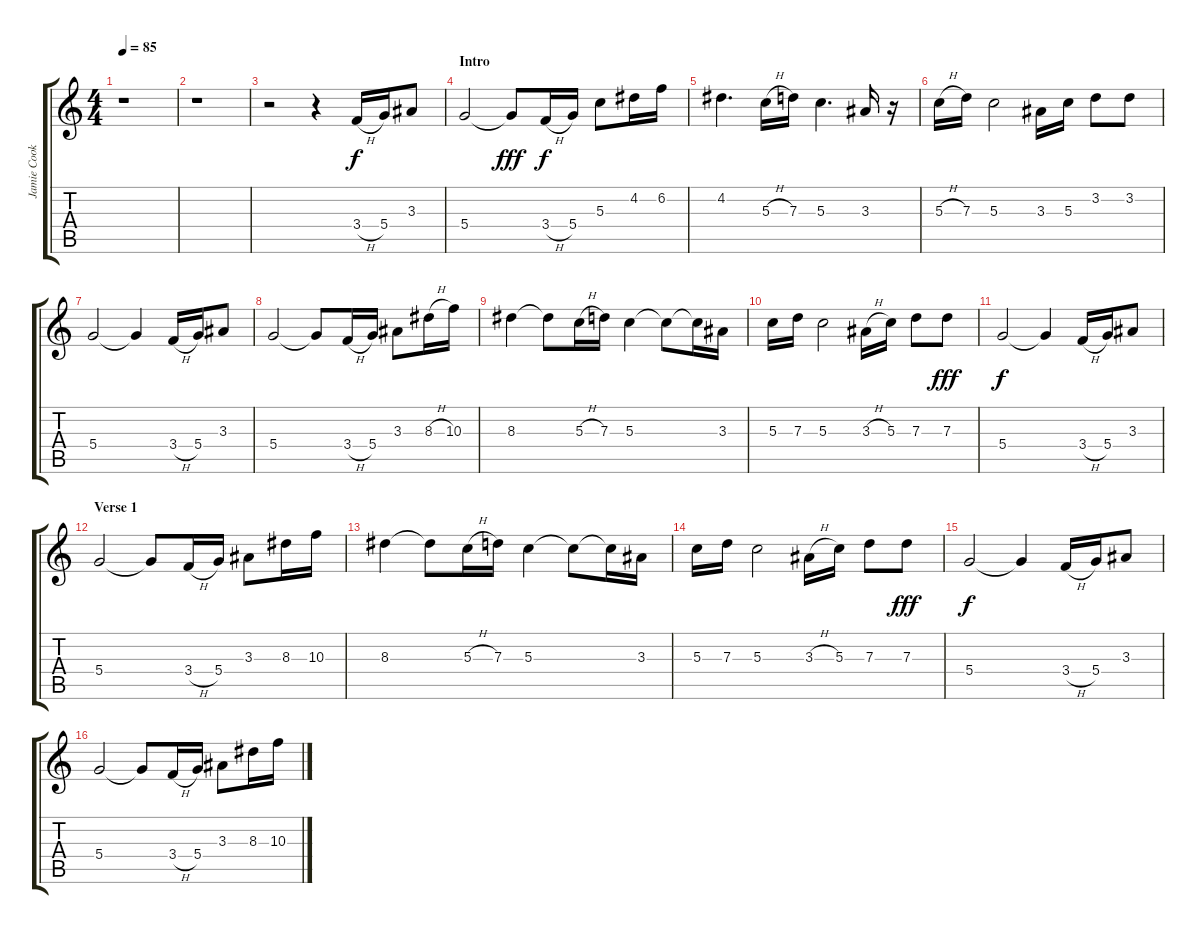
\track ("Jamie Cook - Lead Guitar" "Jamie Cook") {instrument distortionguitar}
\staff {score tabs}
\tuning (E4 B3 G3 D3 A2 E2) {hide}
\ts (4 4)
\tempo 85
\clef g2
\ks c
r.1{dy f instrument distortionguitar} |
r.1 |
r.2 r.4 3.4{h}.16 5.4.16 3.3.8 |
\section ("" "Intro")
5.4.2 5.4{t}.8{dy fff} 3.4{h}.16{dy f} 5.4.16 5.3.8 4.2.16 6.2.16 |
4.2.4{d} 5.3{h}.16 7.3.16 5.3.4{d} 3.3.16 r.16 |
5.3{h}.16 7.3.16 5.3.2 3.3.16 5.3.16 3.2.8 3.2.8 |
5.4.2 5.4{t}.4 3.4{h}.16 5.4.16 3.3.8 |
5.4.2 5.4{t}.8 3.4{h}.16 5.4.16 3.3.8 8.3{h}.16 10.3.16 |
8.3.4 8.3{t}.8 5.3{h}.16 7.3.16 5.3.4 5.3{t}.8 5.3{t}.16 3.3.16 |
5.3.16 7.3.16 5.3.2 3.3{h}.16 5.3.16 7.3.8 7.3.8{dy fff} |
5.4.2{dy f} 5.4{t}.4 3.4{h}.16 5.4.16 3.3.8 |
\section ("" "Verse 1")
5.4.2 5.4{t}.8 3.4{h}.16 5.4.16 3.3.8 8.3.16 10.3.16 |
8.3.4 8.3{t}.8 5.3{h}.16 7.3.16 5.3.4 5.3{t}.8 5.3{t}.16 3.3.16 |
5.3.16 7.3.16 5.3.2 3.3{h}.16 5.3.16 7.3.8 7.3.8{dy fff} |
5.4.2{dy f} 5.4{t}.4 3.4{h}.16 5.4.16 3.3.8 |
5.4.2 5.4{t}.8 3.4{h}.16 5.4.16 3.3.8 8.3.16 10.3.16
